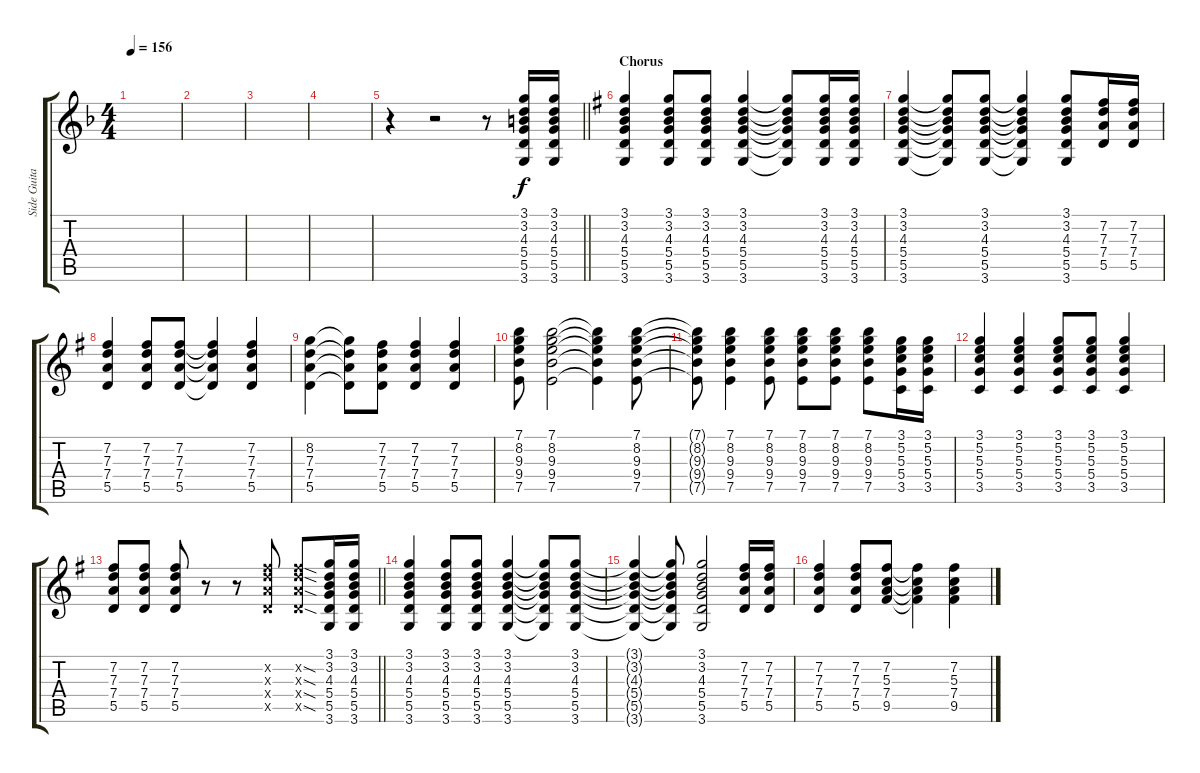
\track ("Side Guitar" "Side Guita") {instrument distortionguitar}
\staff {score tabs}
\tuning (E4 B3 G3 D3 A2 E2) {hide}
\ts (4 4)
\tempo 156
\clef g2
\ks f
|
|
|
|
\barLineRight lightlight
r.4 r.2 r.8 (3.1 3.2 4.3 5.4 5.5 3.6).16 (3.1 3.2 4.3 5.4 5.5 3.6).16 |
\section ("" "Chorus")
\ks g
(3.1 3.2 4.3 5.4 5.5 3.6).4 (3.1 3.2 4.3 5.4 5.5 3.6).8 (3.1 3.2 4.3 5.4 5.5 3.6).8 (3.1 3.2 4.3 5.4 5.5 3.6).4 (3.1{t} 3.2{t} 4.3{t} 5.4{t} 5.5{t} 3.6{t}).8 (3.1 3.2 4.3 5.4 5.5 3.6).16 (3.1 3.2 4.3 5.4 5.5 3.6).16 |
(3.1 3.2 4.3 5.4 5.5 3.6).4 (3.1{t} 3.2{t} 4.3{t} 5.4{t} 5.5{t} 3.6{t}).8 (3.1 3.2 4.3 5.4 5.5 3.6).8 (3.1{t} 3.2{t} 4.3{t} 5.4{t} 5.5{t} 3.6{t}).4 (3.1 3.2 4.3 5.4 5.5 3.6).8 (7.2 7.3 7.4 5.5).16 (7.2 7.3 7.4 5.5).16 |
(7.2 7.3 7.4 5.5).4 (7.2 7.3 7.4 5.5).8 (7.2 7.3 7.4 5.5).8 (7.2{t} 7.3{t} 7.4{t} 5.5{t}).4 (7.2 7.3 7.4 5.5).4 |
(8.2 7.3 7.4 5.5).4 (8.2{t} 7.3{t} 7.4{t} 5.5{t}).8 (7.2 7.3 7.4 5.5).8 (7.2 7.3 7.4 5.5).4 (7.2 7.3 7.4 5.5).4 |
(7.1 8.2 9.3 9.4 7.5).8 (7.1 8.2 9.3 9.4 7.5).2 (7.1{t} 8.2{t} 9.3{t} 9.4{t} 7.5{t}).4 (7.1 8.2 9.3 9.4 7.5).8 |
(7.1{t} 8.2{t} 9.3{t} 9.4{t} 7.5{t}).8 (7.1 8.2 9.3 9.4 7.5).4 (7.1 8.2 9.3 9.4 7.5).8 (7.1 8.2 9.3 9.4 7.5).8 (7.1 8.2 9.3 9.4 7.5).8 (7.1 8.2 9.3 9.4 7.5).8 (3.1 5.2 5.3 5.4 3.5).16 (3.1 5.2 5.3 5.4 3.5).16 |
(3.1 5.2 5.3 5.4 3.5).4 (3.1 5.2 5.3 5.4 3.5).4 (3.1 5.2 5.3 5.4 3.5).8 (3.1 5.2 5.3 5.4 3.5).8 (3.1 5.2 5.3 5.4 3.5).4 |
\barLineRight lightlight
(7.2 7.3 7.4 5.5).8 (7.2 7.3 7.4 5.5).8 (7.2 7.3 7.4 5.5).8 r.8 r.8 (7.2{x} 7.3{x} 7.4{x} 5.5{x}).8 (7.2{sod x} 7.3{sod x} 7.4{sod x} 5.5{sod x}).8 (3.1 3.2 4.3 5.4 5.5 3.6).16 (3.1 3.2 4.3 5.4 5.5 3.6).16 |
(3.1 3.2 4.3 5.4 5.5 3.6).4 (3.1 3.2 4.3 5.4 5.5 3.6).8 (3.1 3.2 4.3 5.4 5.5 3.6).8 (3.1 3.2 4.3 5.4 5.5 3.6).4 (3.1{t} 3.2{t} 4.3{t} 5.4{t} 5.5{t} 3.6{t}).8 (3.1 3.2 4.3 5.4 5.5 3.6).8 |
(3.1{t} 3.2{t} 4.3{t} 5.4{t} 5.5{t} 3.6{t}).4 (3.1{t} 3.2{t} 4.3{t} 5.4{t} 5.5{t} 3.6{t}).8 (3.1 3.2 4.3 5.4 5.5 3.6).2 (7.2 7.3 7.4 5.5).16 (7.2 7.3 7.4 5.5).16 |
(7.2 7.3 7.4 5.5).4 (7.2 7.3 7.4 5.5).8 (7.2 5.3 7.4 9.5).8 (7.2{t} 5.3{t} 7.4{t} 9.5{t}).4 (7.2 5.3 7.4 9.5).4
